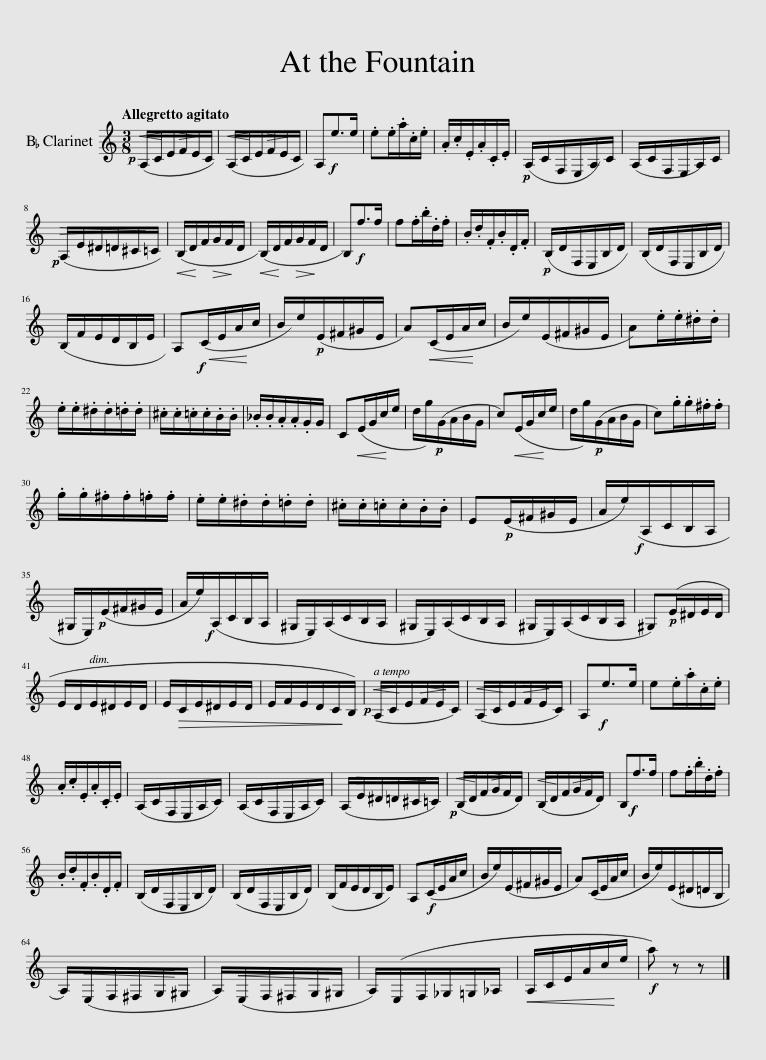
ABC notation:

X:1
L:1/8
Q:1/4=80
M:3/8
I:linebreak $
K:none
V:1 treble transpose=-2
V:1
[K:C]!p!!<(! (A,/C/)!<)!E/!>(!F/E/!>)!C/ |!<(! (A,/C/)!<)!E/!>(!F/E/!>)!C/ | A,!f!e>e | .e.e/.a/.c/.e/ | .A/.c/.E/.A/.C/.E/ | %5
!p! (A,/C/)F,/E,/A,/C/ | (A,/C/)F,/E,/A,/C/ |$!p!!>(! (A,/E/)^D/=D/^C/!>)!=C/ |!<(! (B,/D/)!<)!F/!>(!G/F/!>)!D/ |!<(! (B,/D/)!<)!F/!>(!G/F/!>)!D/ | %10
 B,!f!f>f | f.f/.b/.d/.f/ | .B/.d/.F/.B/.D/.F/ |!p! (B,/D/)F,/E,/B,/D/ | (B,/D/)F,/E,/B,/D/ |$ %15
 (B,/F/)E/D/B,/E/ | A,!f!!<(!(C/E/)A/!<)!c/ | B/e/!p!(E/^F/)^G/E/ | A!<(!(C/E/)A/!<)!c/ | B/e/(E/^F/)^G/E/ | %20
 A.e/.e/.^d/.d/ |$ .e/.e/.^d/.d/.=d/.d/ | .^c/.c/.=c/.c/.B/.B/ | ._B/.B/.A/.A/.G/G/ | C!<(!(E/G/c/!<)!e/ | %25
 d/g/)!p!(G/A/B/G/ | c)!<(!(E/G/c/!<)!e/ | d/g/)!p!(G/A/B/G/ | c).g/.g/.^f/.f/ |$ .g/.g/.^f/.f/.=f/.f/ | %30
 .e/.e/.^d/.d/.=d/.d/ | .^c/.c/.=c/.c/.B/.B/ | E!p!(E/^F/^G/E/ | A/e/)!f!(A,/C/B,/A,/ |$ ^G,/E,/)!p!(E/^F/^G/E/ | %35
 A/e/)!f!(A,/C/B,/A,/ | ^G,/E,/)(A,/C/B,/A,/ | ^G,/E,/)(A,/C/B,/A,/ | ^G,/E,/)(A,/C/B,/A,/ | ^G,)!p!(E/^D/E/D/ |$ %40
 E/D/E/^D/E/D/ | E/!>(!C/E/^D/E/D/ | E/F/E/D/C/!>)!B,/) |!p!!<(! (A,/C/!<)!E/!>(!F/E/!>)!C/) |!<(! (A,/C/!<)!E/!>(!F/E/!>)!C/) | %45
 A,!f!e>e | e.e/.a/.c/.e/ |$ .A/.c/.E/.A/.C/.E/ | (A,/C/F,/E,/A,/C/) | (A,/C/F,/E,/A,/C/) | %50
 (A,/!>(!E/^D/=D/^C/!>)!=C/) |!p!!<(! (B,/D/!<)!F/!>(!G/F/!>)!D/) |!<(! (B,/D/!<)!F/!>(!G/F/!>)!D/) | B,!f!f>f | f.f/.b/.d/.f/ |$ %55
 .B/.d/.F/.B/.D/.F/ | (B,/D/F,/E,/B,/D/) | (B,/D/F,/E,/B,/D/) | (B,/F/E/D/B,/E/) | A,!f!(C/E/A/c/ | %60
 B/e/)(E/^F/^G/E/ | A)(C/E/A/c/ | B/e/)(E/^D/=D/B,/ |$ A,/)!<(!(E,/F,/^F,/G,/!<)!^G,/ | A,/)!<(!(E,/F,/^F,/G,/!<)!^G,/ | %65
 A,/)(E,/F,/_G,/=G,/_A,/ |!<(! A,/C/E/A/c/!<)!e/ |!f! a) z z |] %68
